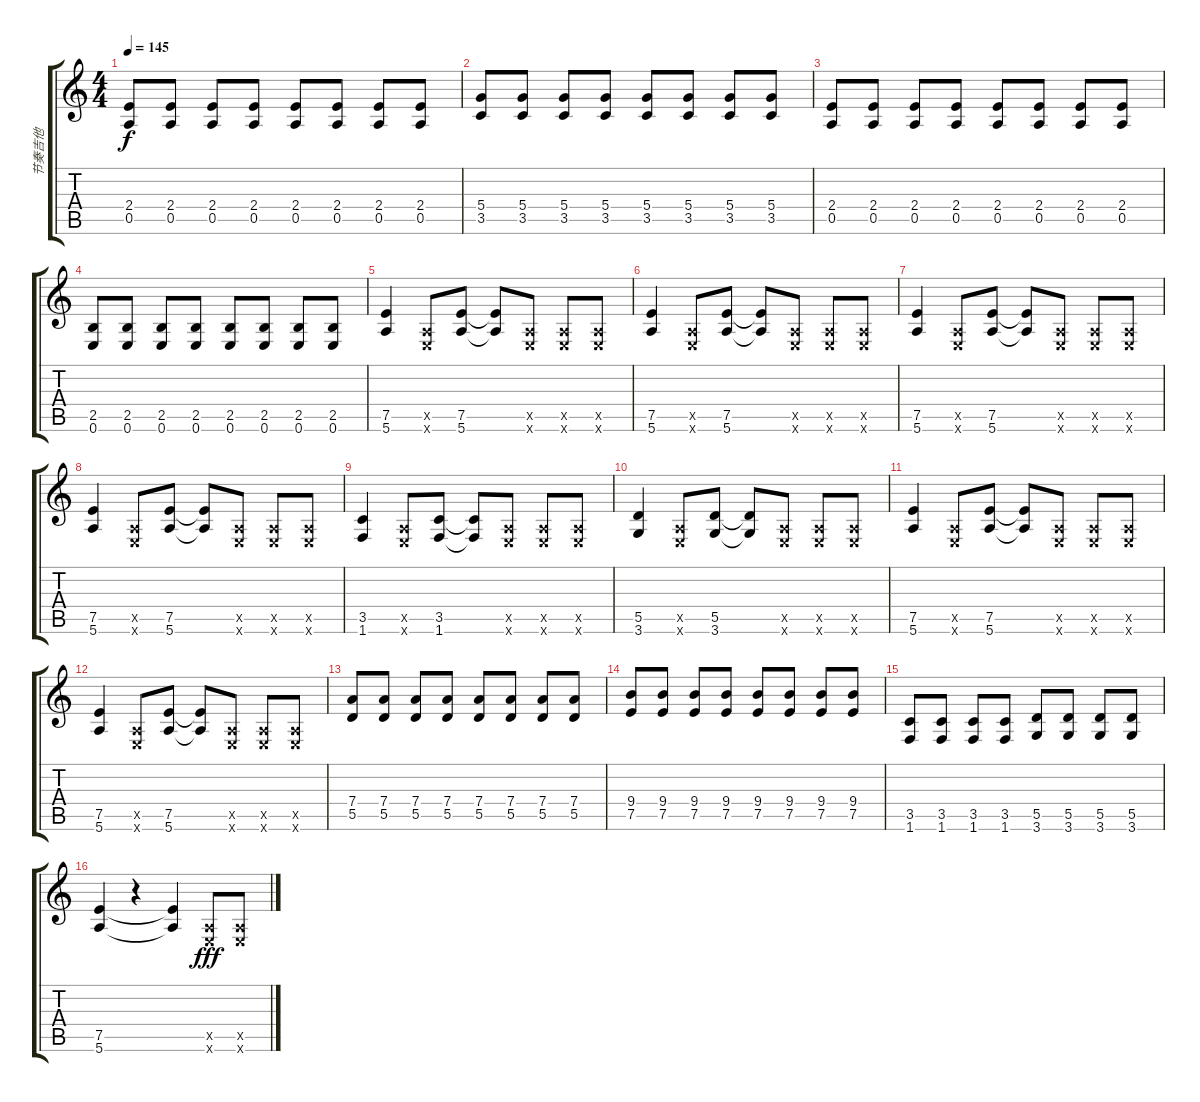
\track ("节奏吉他" "节奏吉他") {instrument distortionguitar}
\staff {score tabs}
\tuning (E4 B3 G3 D3 A2 E2) {hide}
\ts (4 4)
\tempo 145
\clef g2
\ks c
(2.4 0.5).8{dy f} (2.4 0.5).8 (2.4 0.5).8 (2.4 0.5).8 (2.4 0.5).8 (2.4 0.5).8 (2.4 0.5).8 (2.4 0.5).8 |
(5.4 3.5).8 (5.4 3.5).8 (5.4 3.5).8 (5.4 3.5).8 (5.4 3.5).8 (5.4 3.5).8 (5.4 3.5).8 (5.4 3.5).8 |
(2.4 0.5).8 (2.4 0.5).8 (2.4 0.5).8 (2.4 0.5).8 (2.4 0.5).8 (2.4 0.5).8 (2.4 0.5).8 (2.4 0.5).8 |
(2.5 0.6).8 (2.5 0.6).8 (2.5 0.6).8 (2.5 0.6).8 (2.5 0.6).8 (2.5 0.6).8 (2.5 0.6).8 (2.5 0.6).8 |
(7.5 5.6).4 (0.5{x} 0.6{x}).8 (7.5 5.6).8 (7.5{t} 5.6{t}).8 (0.5{x} 0.6{x}).8 (0.5{x} 0.6{x}).8 (0.5{x} 0.6{x}).8 |
(7.5 5.6).4 (0.5{x} 0.6{x}).8 (7.5 5.6).8 (7.5{t} 5.6{t}).8 (0.5{x} 0.6{x}).8 (0.5{x} 0.6{x}).8 (0.5{x} 0.6{x}).8 |
(7.5 5.6).4 (0.5{x} 0.6{x}).8 (7.5 5.6).8 (7.5{t} 5.6{t}).8 (0.5{x} 0.6{x}).8 (0.5{x} 0.6{x}).8 (0.5{x} 0.6{x}).8 |
(7.5 5.6).4 (0.5{x} 0.6{x}).8 (7.5 5.6).8 (7.5{t} 5.6{t}).8 (0.5{x} 0.6{x}).8 (0.5{x} 0.6{x}).8 (0.5{x} 0.6{x}).8 |
(3.5 1.6).4 (0.5{x} 0.6{x}).8 (3.5 1.6).8 (3.5{t} 1.6{t}).8 (0.5{x} 0.6{x}).8 (0.5{x} 0.6{x}).8 (0.5{x} 0.6{x}).8 |
(5.5 3.6).4 (0.5{x} 0.6{x}).8 (5.5 3.6).8 (5.5{t} 3.6{t}).8 (0.5{x} 0.6{x}).8 (0.5{x} 0.6{x}).8 (0.5{x} 0.6{x}).8 |
(7.5 5.6).4 (0.5{x} 0.6{x}).8 (7.5 5.6).8 (7.5{t} 5.6{t}).8 (0.5{x} 0.6{x}).8 (0.5{x} 0.6{x}).8 (0.5{x} 0.6{x}).8 |
(7.5 5.6).4 (0.5{x} 0.6{x}).8 (7.5 5.6).8 (7.5{t} 5.6{t}).8 (0.5{x} 0.6{x}).8 (0.5{x} 0.6{x}).8 (0.5{x} 0.6{x}).8 |
(7.4 5.5).8 (7.4 5.5).8 (7.4 5.5).8 (7.4 5.5).8 (7.4 5.5).8 (7.4 5.5).8 (7.4 5.5).8 (7.4 5.5).8 |
(9.4 7.5).8 (9.4 7.5).8 (9.4 7.5).8 (9.4 7.5).8 (9.4 7.5).8 (9.4 7.5).8 (9.4 7.5).8 (9.4 7.5).8 |
(3.5 1.6).8 (3.5 1.6).8 (3.5 1.6).8 (3.5 1.6).8 (5.5 3.6).8 (5.5 3.6).8 (5.5 3.6).8 (5.5 3.6).8 |
(7.5 5.6).4 r.4 (7.5{t} 5.6{t}).4 (0.5{x} 0.6{x}).8{dy fff} (0.5{x} 0.6{x}).8
